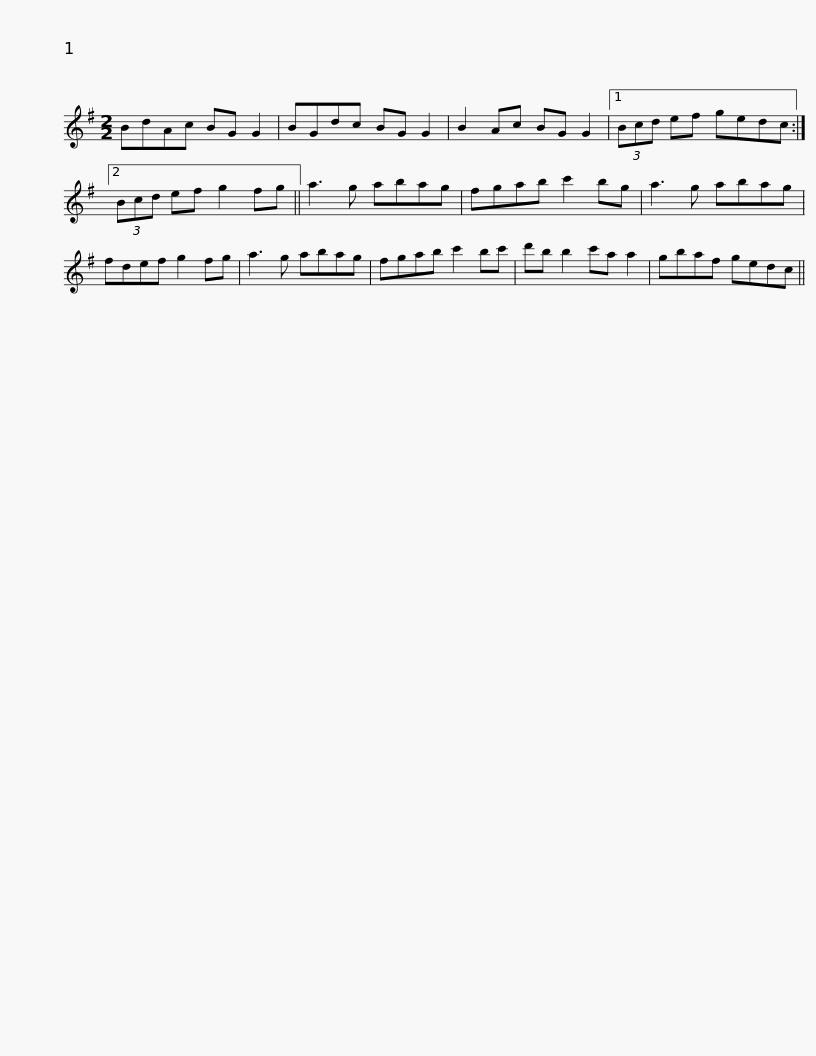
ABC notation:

X:1
L:1/8
M:2/2
I:linebreak $
K:G
V:1 treble
V:1
 BdAc BG G2 | BGdc BG G2 | B2 Ac BG G2 |1 (3Bcd ef gedc :|2 (3Bcd ef g2 fg ||$ %5
 a3 g abag | fgab c'2 bg | a3 g abag | fdef g2 fg | a3 g abag |$ %10
 fgab c'2 bc' | d'b b2 c'a a2 | gbaf gedc || %13
